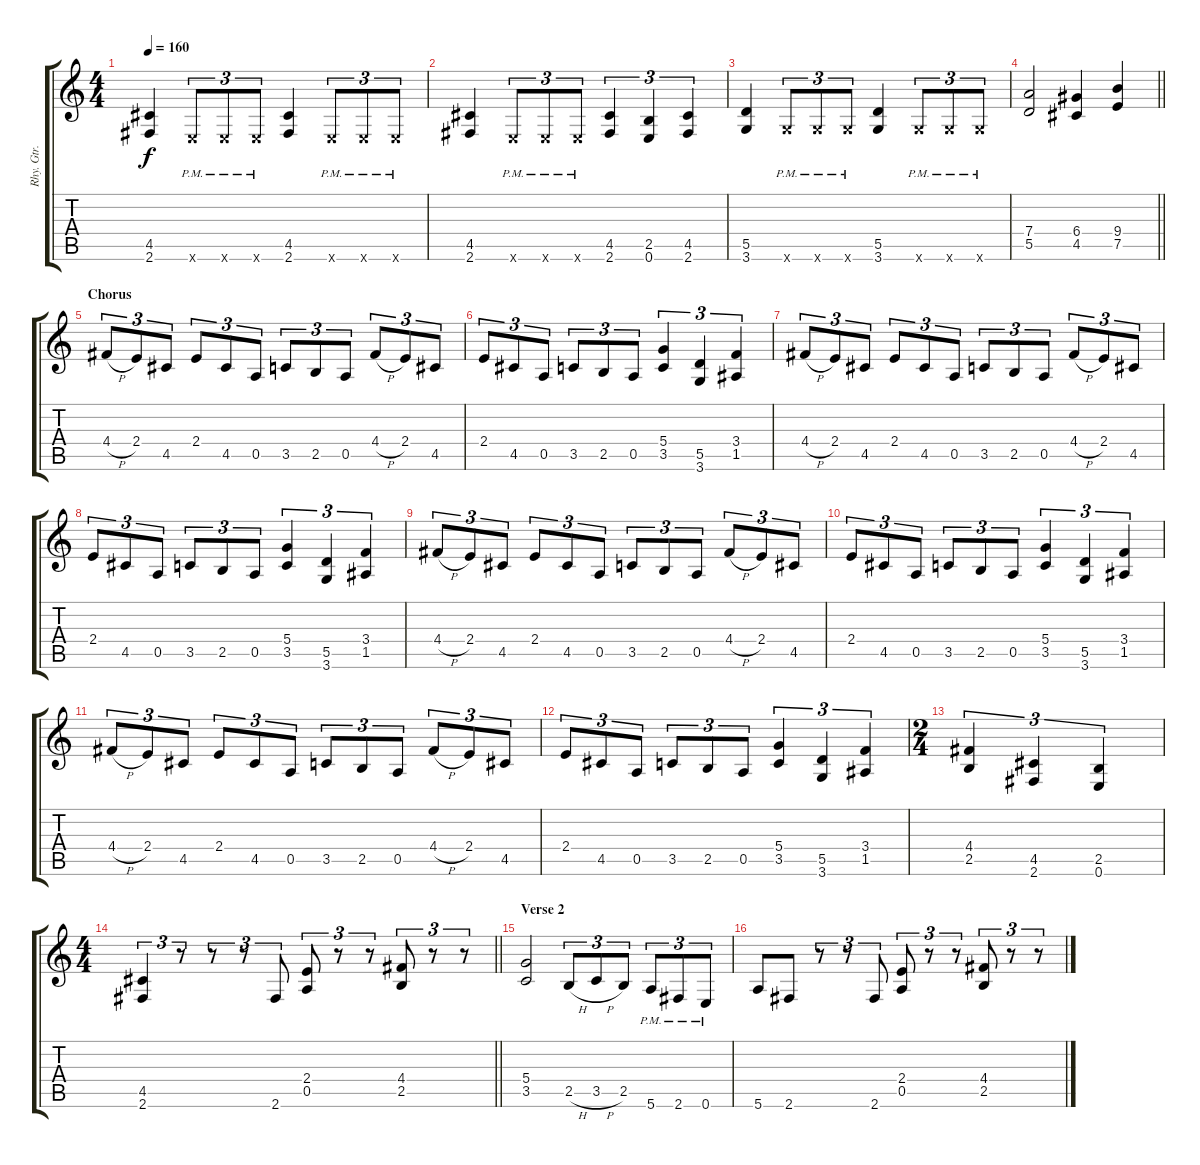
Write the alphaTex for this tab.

\track ("Rhy. Gtr. 2" "Rhy. Gtr. ") {instrument distortionguitar}
\staff {score tabs}
\tuning (E4 B3 G3 D3 A2 E2) {hide}
\ts (4 4)
\tempo 160
\clef g2
\ks c
(4.5 2.6).4{dy f} 0.6{pm x}.8{tu (3 2)} 0.6{pm x}.8{tu (3 2)} 0.6{pm x}.8{tu (3 2)} (4.5 2.6).4 0.6{pm x}.8{tu (3 2)} 0.6{pm x}.8{tu (3 2)} 0.6{pm x}.8{tu (3 2)} |
(4.5 2.6).4 0.6{pm x}.8{tu (3 2)} 0.6{pm x}.8{tu (3 2)} 0.6{pm x}.8{tu (3 2)} (4.5 2.6).4{tu (3 2)} (2.5 0.6).4{tu (3 2)} (4.5 2.6).4{tu (3 2)} |
(5.5 3.6).4 3.6{pm x}.8{tu (3 2)} 3.6{pm x}.8{tu (3 2)} 3.6{pm x}.8{tu (3 2)} (5.5 3.6).4 3.6{pm x}.8{tu (3 2)} 3.6{pm x}.8{tu (3 2)} 3.6{pm x}.8{tu (3 2)} |
\barLineRight lightlight
(7.4 5.5).2 (6.4 4.5).4 (9.4 7.5).4 |
\section ("" "Chorus")
4.4{h}.8{tu (3 2)} 2.4.8{tu (3 2)} 4.5.8{tu (3 2)} 2.4.8{tu (3 2)} 4.5.8{tu (3 2)} 0.5.8{tu (3 2)} 3.5.8{tu (3 2)} 2.5.8{tu (3 2)} 0.5.8{tu (3 2)} 4.4{h}.8{tu (3 2)} 2.4.8{tu (3 2)} 4.5.8{tu (3 2)} |
2.4.8{tu (3 2)} 4.5.8{tu (3 2)} 0.5.8{tu (3 2)} 3.5.8{tu (3 2)} 2.5.8{tu (3 2)} 0.5.8{tu (3 2)} (5.4 3.5).4{tu (3 2)} (5.5 3.6).4{tu (3 2)} (3.4 1.5).4{tu (3 2)} |
4.4{h}.8{tu (3 2)} 2.4.8{tu (3 2)} 4.5.8{tu (3 2)} 2.4.8{tu (3 2)} 4.5.8{tu (3 2)} 0.5.8{tu (3 2)} 3.5.8{tu (3 2)} 2.5.8{tu (3 2)} 0.5.8{tu (3 2)} 4.4{h}.8{tu (3 2)} 2.4.8{tu (3 2)} 4.5.8{tu (3 2)} |
2.4.8{tu (3 2)} 4.5.8{tu (3 2)} 0.5.8{tu (3 2)} 3.5.8{tu (3 2)} 2.5.8{tu (3 2)} 0.5.8{tu (3 2)} (5.4 3.5).4{tu (3 2)} (5.5 3.6).4{tu (3 2)} (3.4 1.5).4{tu (3 2)} |
4.4{h}.8{tu (3 2)} 2.4.8{tu (3 2)} 4.5.8{tu (3 2)} 2.4.8{tu (3 2)} 4.5.8{tu (3 2)} 0.5.8{tu (3 2)} 3.5.8{tu (3 2)} 2.5.8{tu (3 2)} 0.5.8{tu (3 2)} 4.4{h}.8{tu (3 2)} 2.4.8{tu (3 2)} 4.5.8{tu (3 2)} |
2.4.8{tu (3 2)} 4.5.8{tu (3 2)} 0.5.8{tu (3 2)} 3.5.8{tu (3 2)} 2.5.8{tu (3 2)} 0.5.8{tu (3 2)} (5.4 3.5).4{tu (3 2)} (5.5 3.6).4{tu (3 2)} (3.4 1.5).4{tu (3 2)} |
4.4{h}.8{tu (3 2)} 2.4.8{tu (3 2)} 4.5.8{tu (3 2)} 2.4.8{tu (3 2)} 4.5.8{tu (3 2)} 0.5.8{tu (3 2)} 3.5.8{tu (3 2)} 2.5.8{tu (3 2)} 0.5.8{tu (3 2)} 4.4{h}.8{tu (3 2)} 2.4.8{tu (3 2)} 4.5.8{tu (3 2)} |
2.4.8{tu (3 2)} 4.5.8{tu (3 2)} 0.5.8{tu (3 2)} 3.5.8{tu (3 2)} 2.5.8{tu (3 2)} 0.5.8{tu (3 2)} (5.4 3.5).4{tu (3 2)} (5.5 3.6).4{tu (3 2)} (3.4 1.5).4{tu (3 2)} |
\ts (2 4)
(4.4 2.5).4{tu (3 2)} (4.5 2.6).4{tu (3 2)} (2.5 0.6).4{tu (3 2)} |
\ts (4 4)
\barLineRight lightlight
(4.5 2.6).4{tu (3 2)} r.8{tu (3 2)} r.8{tu (3 2)} r.8{tu (3 2)} 2.6.8{tu (3 2)} (2.4 0.5).8{tu (3 2)} r.8{tu (3 2)} r.8{tu (3 2)} (4.4 2.5).8{tu (3 2)} r.8{tu (3 2)} r.8{tu (3 2)} |
\section ("" "Verse 2")
(5.4 3.5).2 2.5{h}.8{tu (3 2)} 3.5{h}.8{tu (3 2)} 2.5.8{tu (3 2)} 5.6{pm}.8{tu (3 2)} 2.6{pm}.8{tu (3 2)} 0.6{pm}.8{tu (3 2)} |
5.6.8 2.6.8 r.8{tu (3 2)} r.8{tu (3 2)} 2.6.8{tu (3 2)} (2.4 0.5).8{tu (3 2)} r.8{tu (3 2)} r.8{tu (3 2)} (4.4 2.5).8{tu (3 2)} r.8{tu (3 2)} r.8{tu (3 2)}
